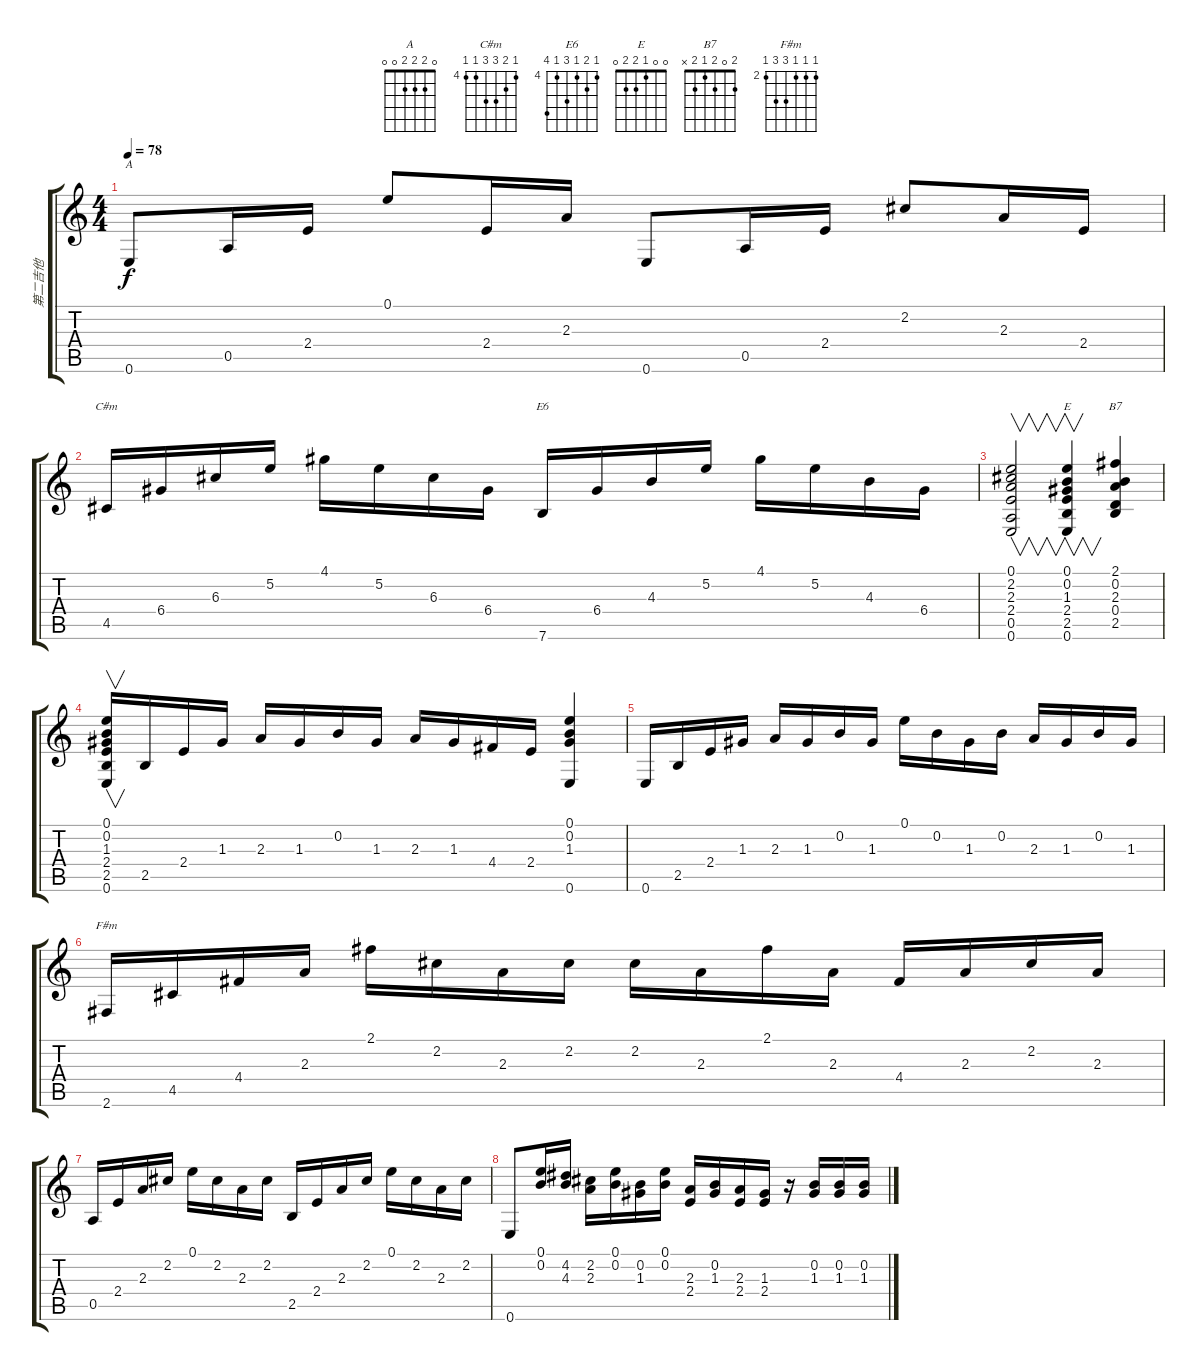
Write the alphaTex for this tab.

\track ("第二吉他" "第二吉他") {instrument acousticguitarnylon}
\staff {score tabs}
\tuning (E4 B3 G3 D3 A2 E2) {hide}
\chord ("A" 0 2 2 2 0 0)
\chord ("C#m" 4 5 6 6 4 4) {firstfret 4}
\chord ("E6" 4 5 4 6 4 7) {firstfret 4}
\chord ("E" 0 0 1 2 2 0)
\chord ("B7" 2 0 2 1 2 x)
\chord ("F#m" 2 2 2 4 4 2) {firstfret 2}
\ts (4 4)
\tempo 78
\clef g2
\ks c
0.6.8{ch "A" dy f} 0.5.16 2.4.16 0.1.8 2.4.16 2.3.16 0.6.8 0.5.16 2.4.16 2.2.8 2.3.16 2.4.16 |
4.5.16{ch "C#m"} 6.4.16 6.3.16 5.2.16 4.1.16 5.2.16 6.3.16 6.4.16 7.6.16{ch "E6"} 6.4.16 4.3.16 5.2.16 4.1.16 5.2.16 4.3.16 6.4.16 |
(0.1 2.2 2.3 2.4 0.5 0.6).2{v} (0.1 0.2 1.3 2.4 2.5 0.6).4{v ch "E"} (2.1 0.2 2.3 0.4 2.5).4{ch "B7"} |
(0.1 0.2 1.3 2.4 2.5 0.6).16{v} 2.5.16 2.4.16 1.3.16 2.3.16 1.3.16 0.2.16 1.3.16 2.3.16 1.3.16 4.4.16 2.4.16 (0.1 0.2 1.3 0.6).4 |
0.6.16 2.5.16 2.4.16 1.3.16 2.3.16 1.3.16 0.2.16 1.3.16 0.1.16 0.2.16 1.3.16 0.2.16 2.3.16 1.3.16 0.2.16 1.3.16 |
2.6.16{ch "F#m"} 4.5.16 4.4.16 2.3.16 2.1.16 2.2.16 2.3.16 2.2.16 2.2.16 2.3.16 2.1.16 2.3.16 4.4.16 2.3.16 2.2.16 2.3.16 |
0.5.16 2.4.16 2.3.16 2.2.16 0.1.16 2.2.16 2.3.16 2.2.16 2.5.16 2.4.16 2.3.16 2.2.16 0.1.16 2.2.16 2.3.16 2.2.16 |
0.6.8 (0.1 0.2).16 (4.2 4.3).16 (2.2 2.3).16 (0.1 0.2).16 (0.2 1.3).16 (0.1 0.2).16 (2.3 2.4).16 (0.2 1.3).16 (2.3 2.4).16 (1.3 2.4).16 r.16 (0.2 1.3).16 (0.2 1.3).16 (0.2 1.3).16
